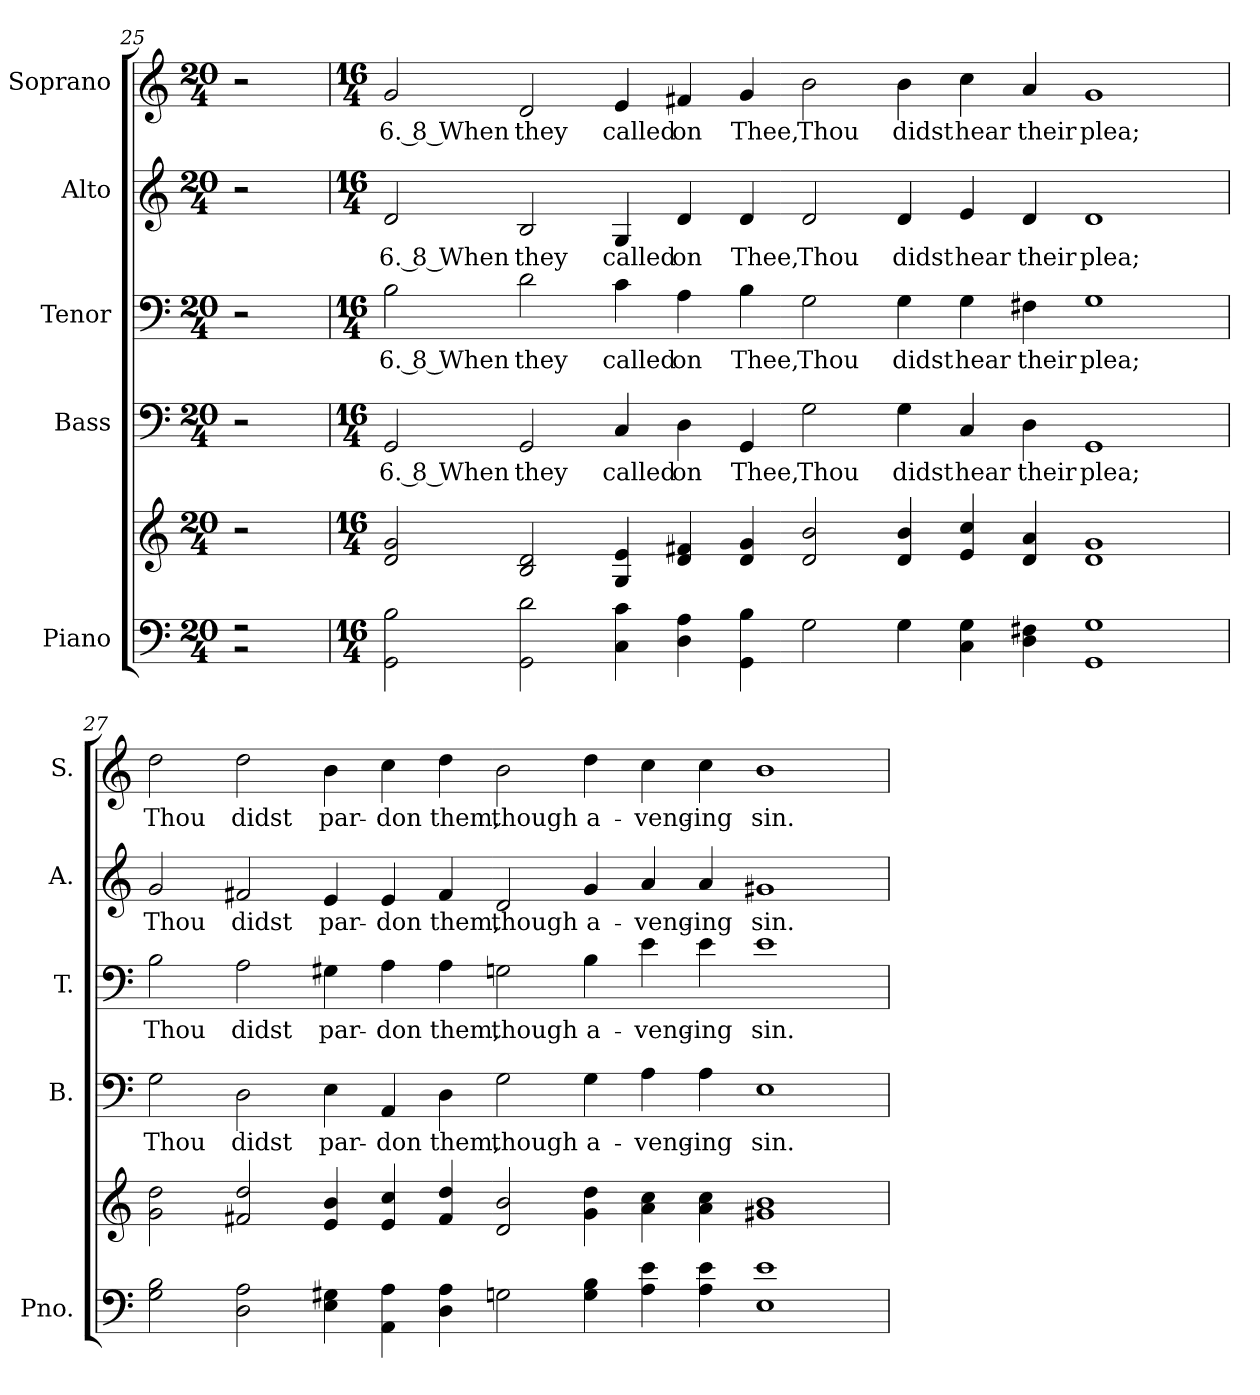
**kern	**kern	**kern	**text	**kern	**text	**kern	**text	**kern	**text
*part5	*part5	*part4	*part4	*part3	*part3	*part2	*part2	*part1	*part1
*staff6	*staff5	*staff4	*staff4	*staff3	*staff3	*staff2	*staff2	*staff1	*staff1
*I"Piano	*	*I"Bass	*	*I"Tenor	*	*I"Alto	*	*I"Soprano	*
*I'Pno.	*	*I'B.	*	*I'T.	*	*I'A.	*	*I'S.	*
!!LO:PB:g=z
*clefF4	*clefG2	*clefF4	*	*clefF4	*	*clefG2	*	*clefG2	*
*k[]	*k[]	*k[]	*	*k[]	*	*k[]	*	*k[]	*
*M20/4	*M20/4	*M20/4	*	*M20/4	*	*M20/4	*	*M20/4	*
=25	=25	=25	=25	=25	=25	=25	=25	=25	=25
*^	*	*	*	*	*	*	*	*	*
2r	2r	2r	2r	.	2r	.	2r	.	2r	.
*v	*v	*	*	*	*	*	*	*	*	*
=26	=26	=26	=26	=26	=26	=26	=26	=26	=26
*M16/4	*M16/4	*M16/4	*	*M16/4	*	*M16/4	*	*M16/4	*
*^	*	*	*	*	*	*	*	*	*
!	!	!	!	!LO:LY:b:color=#000000	!	!	!	!	!	!
*v	*v	*	*	*	*	*	*	*	*	*
*^	*	*	*	*	*	*	*	*	*
!	!	!	!	!	!	!LO:LY:b:color=#000000	!	!	!	!
*v	*v	*	*	*	*	*	*	*	*	*
*^	*	*	*	*	*	*	*	*	*
!	!	!	!	!	!	!	!	!LO:LY:b:color=#000000	!	!
*v	*v	*	*	*	*	*	*	*	*	*
*^	*	*	*	*	*	*	*	*	*
!	!	!	!	!	!	!	!	!	!	!LO:LY:b:color=#000000
*v	*v	*	*	*	*	*	*	*	*	*
2GGi\ 2Bi	2di/ 2gi	2GGi/	6. 8 When	2Bi\	6. 8 When	2di/	6. 8 When	2gi/	6. 8 When
!	!	!	!LO:LY:b:color=#000000	!	!	!	!	!	!
!	!	!	!	!	!LO:LY:b:color=#000000	!	!	!	!
!	!	!	!	!	!	!	!LO:LY:b:color=#000000	!	!
!	!	!	!	!	!	!	!	!	!LO:LY:b:color=#000000
2GGi\ 2di	2Bi/ 2di	2GGi/	they	2di\	they	2Bi/	they	2di/	they
!	!	!	!LO:LY:b:color=#000000	!	!	!	!	!	!
!	!	!	!	!	!LO:LY:b:color=#000000	!	!	!	!
!	!	!	!	!	!	!	!LO:LY:b:color=#000000	!	!
!	!	!	!	!	!	!	!	!	!LO:LY:b:color=#000000
4Ci\ 4ci	4Gi/ 4ei	4Ci/	called	4ci\	called	4Gi/	called	4ei/	called
!	!	!	!LO:LY:b:color=#000000	!	!	!	!	!	!
!	!	!	!	!	!LO:LY:b:color=#000000	!	!	!	!
!	!	!	!	!	!	!	!LO:LY:b:color=#000000	!	!
!	!	!	!	!	!	!	!	!	!LO:LY:b:color=#000000
4Di\ 4Ai	4di/ 4f#Xi	4Di\	on	4Ai\	on	4di/	on	4f#Xi/	on
!	!	!	!LO:LY:b:color=#000000	!	!	!	!	!	!
!	!	!	!	!	!LO:LY:b:color=#000000	!	!	!	!
!	!	!	!	!	!	!	!LO:LY:b:color=#000000	!	!
!	!	!	!	!	!	!	!	!	!LO:LY:b:color=#000000
4GGi\ 4Bi	4di/ 4gi	4GGi/	Thee,	4Bi\	Thee,	4di/	Thee,	4gi/	Thee,
!	!	!	!LO:LY:b:color=#000000	!	!	!	!	!	!
!	!	!	!	!	!LO:LY:b:color=#000000	!	!	!	!
!	!	!	!	!	!	!	!LO:LY:b:color=#000000	!	!
!	!	!	!	!	!	!	!	!	!LO:LY:b:color=#000000
2Gi\	2di/ 2bi	2Gi\	Thou	2Gi\	Thou	2di/	Thou	2bi\	Thou
!	!	!	!LO:LY:b:color=#000000	!	!	!	!	!	!
!	!	!	!	!	!LO:LY:b:color=#000000	!	!	!	!
!	!	!	!	!	!	!	!LO:LY:b:color=#000000	!	!
!	!	!	!	!	!	!	!	!	!LO:LY:b:color=#000000
4Gi\	4di/ 4bi	4Gi\	didst	4Gi\	didst	4di/	didst	4bi\	didst
!	!	!	!LO:LY:b:color=#000000	!	!	!	!	!	!
!	!	!	!	!	!LO:LY:b:color=#000000	!	!	!	!
!	!	!	!	!	!	!	!LO:LY:b:color=#000000	!	!
!	!	!	!	!	!	!	!	!	!LO:LY:b:color=#000000
4Ci\ 4Gi	4ei/ 4cci	4Ci/	hear	4Gi\	hear	4ei/	hear	4cci\	hear
!	!	!	!LO:LY:b:color=#000000	!	!	!	!	!	!
!	!	!	!	!	!LO:LY:b:color=#000000	!	!	!	!
!	!	!	!	!	!	!	!LO:LY:b:color=#000000	!	!
!	!	!	!	!	!	!	!	!	!LO:LY:b:color=#000000
4Di\ 4F#Xi	4di/ 4ai	4Di\	their	4F#Xi\	their	4di/	their	4ai/	their
!	!	!	!LO:LY:b:color=#000000	!	!	!	!	!	!
!	!	!	!	!	!LO:LY:b:color=#000000	!	!	!	!
!	!	!	!	!	!	!	!LO:LY:b:color=#000000	!	!
!	!	!	!	!	!	!	!	!	!LO:LY:b:color=#000000
1GGi 1Gi	1di 1gi	1GGi	plea;	1Gi	plea;	1di	plea;	1gi	plea;
!!LO:PB:g=z
=27	=27	=27	=27	=27	=27	=27	=27	=27	=27
!	!	!	!LO:LY:b:color=#000000	!	!	!	!	!	!
!	!	!	!	!	!LO:LY:b:color=#000000	!	!	!	!
!	!	!	!	!	!	!	!LO:LY:b:color=#000000	!	!
!	!	!	!	!	!	!	!	!	!LO:LY:b:color=#000000
2Gi\ 2Bi	2gi\ 2ddi	2Gi\	Thou	2Bi\	Thou	2gi/	Thou	2ddi\	Thou
!	!	!	!LO:LY:b:color=#000000	!	!	!	!	!	!
!	!	!	!	!	!LO:LY:b:color=#000000	!	!	!	!
!	!	!	!	!	!	!	!LO:LY:b:color=#000000	!	!
!	!	!	!	!	!	!	!	!	!LO:LY:b:color=#000000
2Di\ 2Ai	2f#Xi/ 2ddi	2Di\	didst	2Ai\	didst	2f#Xi/	didst	2ddi\	didst
!	!	!	!LO:LY:b:color=#000000	!	!	!	!	!	!
!	!	!	!	!	!LO:LY:b:color=#000000	!	!	!	!
!	!	!	!	!	!	!	!LO:LY:b:color=#000000	!	!
!	!	!	!	!	!	!	!	!	!LO:LY:b:color=#000000
4Ei\ 4G#Xi	4ei/ 4bi	4Ei\	par-	4G#Xi\	par-	4ei/	par-	4bi\	par-
!	!	!	!LO:LY:b:color=#000000	!	!	!	!	!	!
!	!	!	!	!	!LO:LY:b:color=#000000	!	!	!	!
!	!	!	!	!	!	!	!LO:LY:b:color=#000000	!	!
!	!	!	!	!	!	!	!	!	!LO:LY:b:color=#000000
4AAi\ 4Ai	4ei/ 4cci	4AAi/	-don	4Ai\	-don	4ei/	-don	4cci\	-don
!	!	!	!LO:LY:b:color=#000000	!	!	!	!	!	!
!	!	!	!	!	!LO:LY:b:color=#000000	!	!	!	!
!	!	!	!	!	!	!	!LO:LY:b:color=#000000	!	!
!	!	!	!	!	!	!	!	!	!LO:LY:b:color=#000000
4Di\ 4Ai	4f#i/ 4ddi	4Di\	them,	4Ai\	them,	4f#i/	them,	4ddi\	them,
!	!	!	!LO:LY:b:color=#000000	!	!	!	!	!	!
!	!	!	!	!	!LO:LY:b:color=#000000	!	!	!	!
!	!	!	!	!	!	!	!LO:LY:b:color=#000000	!	!
!	!	!	!	!	!	!	!	!	!LO:LY:b:color=#000000
2Gni\	2di/ 2bi	2Gi\	though	2Gni\	though	2di/	though	2bi\	though
!	!	!	!LO:LY:b:color=#000000	!	!	!	!	!	!
!	!	!	!	!	!LO:LY:b:color=#000000	!	!	!	!
!	!	!	!	!	!	!	!LO:LY:b:color=#000000	!	!
!	!	!	!	!	!	!	!	!	!LO:LY:b:color=#000000
4Gi\ 4Bi	4gi\ 4ddi	4Gi\	a-	4Bi\	a-	4gi/	a-	4ddi\	a-
!	!	!	!LO:LY:b:color=#000000	!	!	!	!	!	!
!	!	!	!	!	!LO:LY:b:color=#000000	!	!	!	!
!	!	!	!	!	!	!	!LO:LY:b:color=#000000	!	!
!	!	!	!	!	!	!	!	!	!LO:LY:b:color=#000000
4Ai\ 4ei	4ai\ 4cci	4Ai\	-veng-	4ei\	-veng-	4ai/	-veng-	4cci\	-veng-
!	!	!	!LO:LY:b:color=#000000	!	!	!	!	!	!
!	!	!	!	!	!LO:LY:b:color=#000000	!	!	!	!
!	!	!	!	!	!	!	!LO:LY:b:color=#000000	!	!
!	!	!	!	!	!	!	!	!	!LO:LY:b:color=#000000
4Ai\ 4ei	4ai\ 4cci	4Ai\	-ing	4ei\	-ing	4ai/	-ing	4cci\	-ing
!	!	!	!LO:LY:b:color=#000000	!	!	!	!	!	!
!	!	!	!	!	!LO:LY:b:color=#000000	!	!	!	!
!	!	!	!	!	!	!	!LO:LY:b:color=#000000	!	!
!	!	!	!	!	!	!	!	!	!LO:LY:b:color=#000000
1Ei 1ei	1g#Xi 1bi	1Ei	sin.	1ei	sin.	1g#Xi	sin.	1bi	sin.
=	=	=	=	=	=	=	=	=	=
*-	*-	*-	*-	*-	*-	*-	*-	*-	*-
